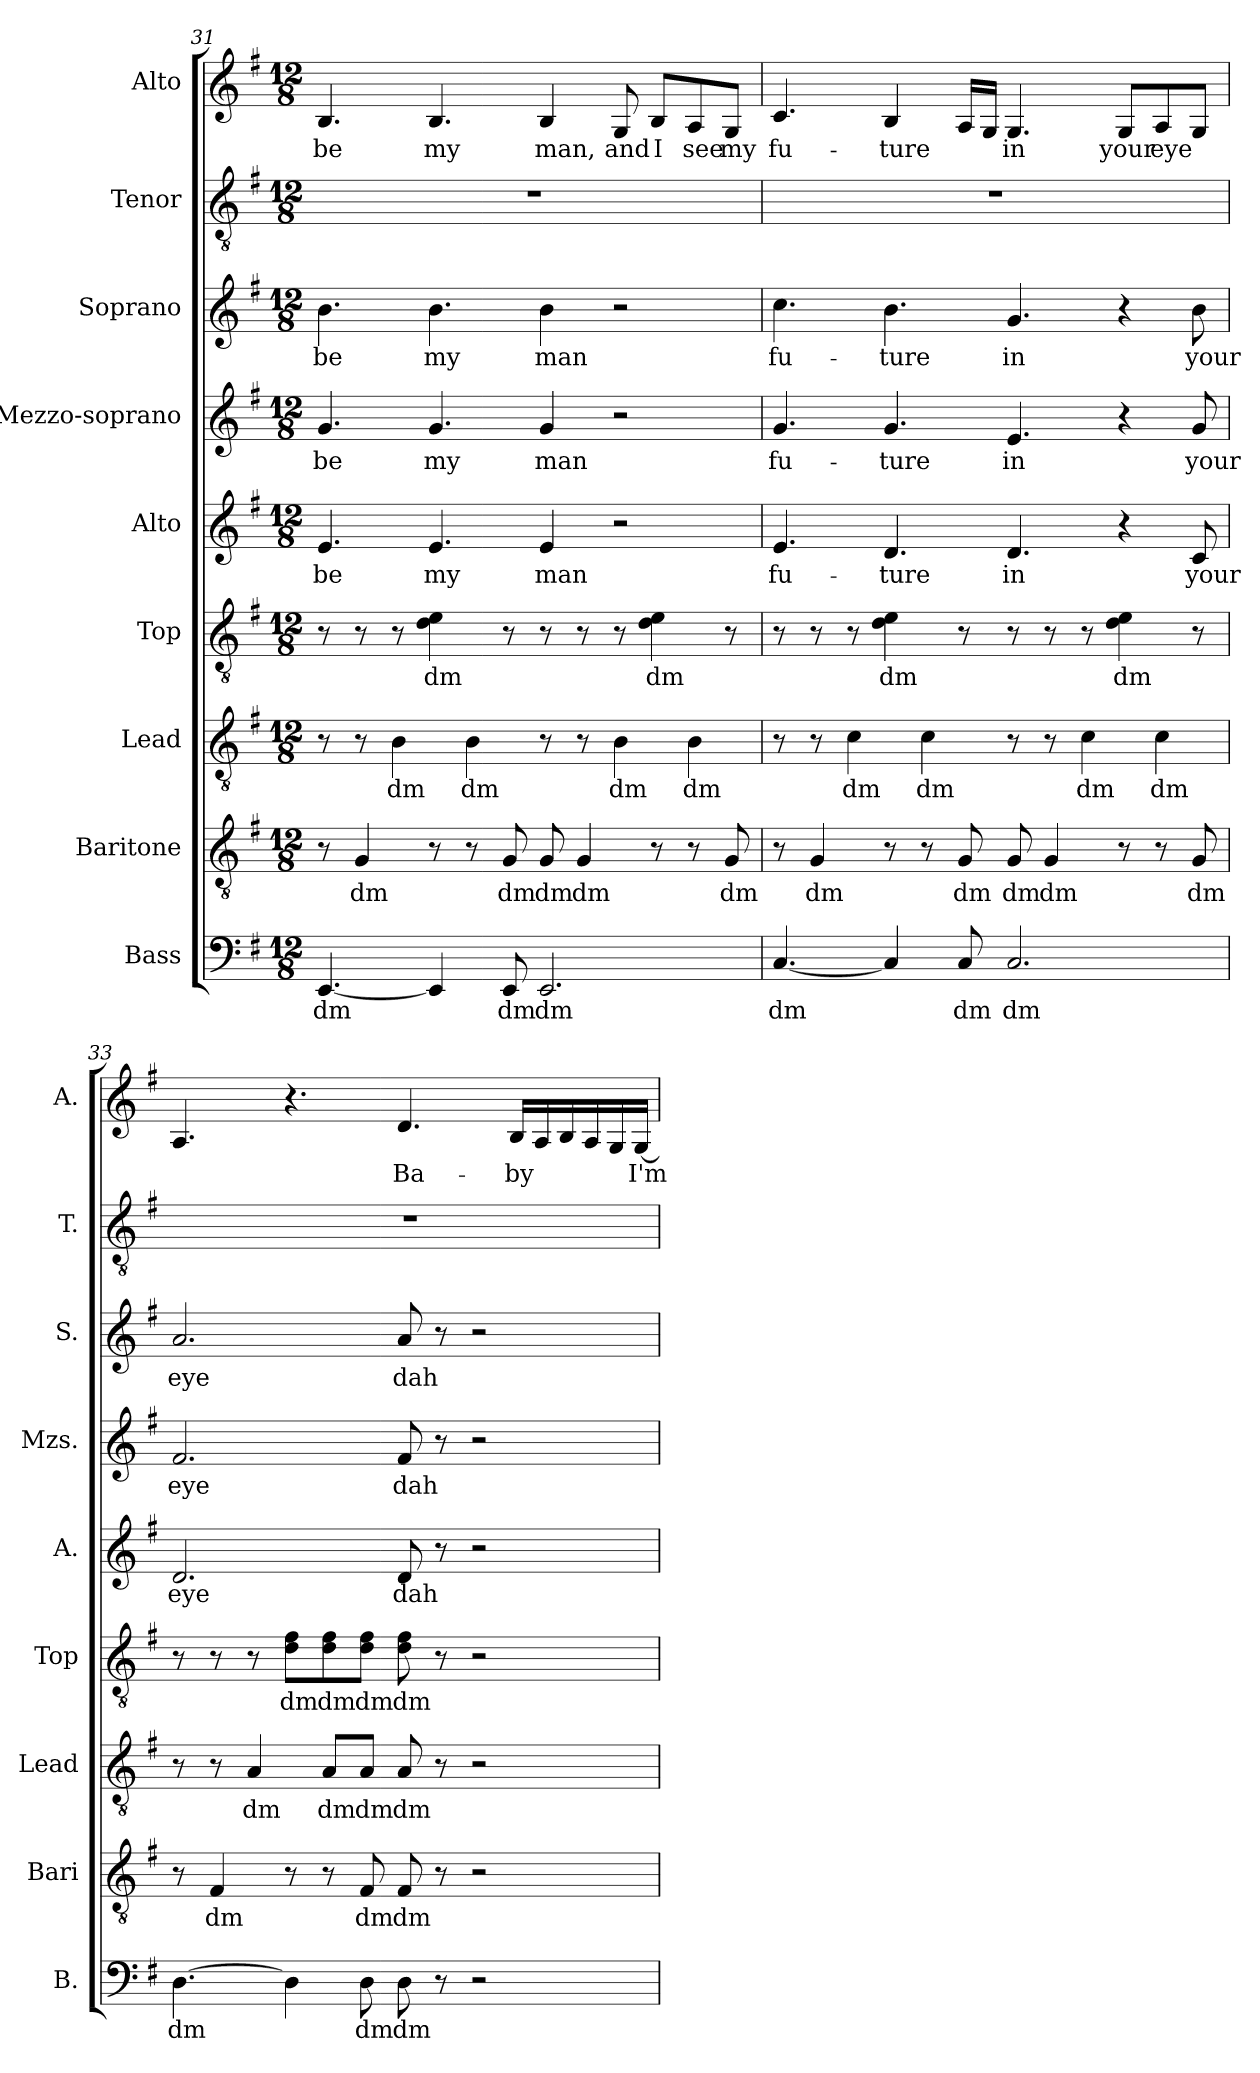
**kern	**text	**kern	**text	**kern	**text	**kern	**text	**kern	**text	**kern	**text	**kern	**text	**kern	**kern	**text
*part9	*part9	*part8	*part8	*part7	*part7	*part6	*part6	*part5	*part5	*part4	*part4	*part3	*part3	*part2	*part1	*part1
*staff9	*staff9	*staff8	*staff8	*staff7	*staff7	*staff6	*staff6	*staff5	*staff5	*staff4	*staff4	*staff3	*staff3	*staff2	*staff1	*staff1
*I"Bass	*	*I"Baritone	*	*I"Lead	*	*I"Top	*	*I"Alto	*	*I"Mezzo-soprano	*	*I"Soprano	*	*I"Tenor	*I"Alto	*
*I'B.	*	*I'Bari	*	*I'Lead	*	*I'Top	*	*I'A.	*	*I'Mzs.	*	*I'S.	*	*I'T.	*I'A.	*
*clefF4	*	*clefGv2	*	*clefGv2	*	*clefGv2	*	*clefG2	*	*clefG2	*	*clefG2	*	*clefGv2	*clefG2	*
*k[f#]	*	*k[f#]	*	*k[f#]	*	*k[f#]	*	*k[f#]	*	*k[f#]	*	*k[f#]	*	*k[f#]	*k[f#]	*
*M12/8	*	*M12/8	*	*M12/8	*	*M12/8	*	*M12/8	*	*M12/8	*	*M12/8	*	*M12/8	*M12/8	*
=31	=31	=31	=31	=31	=31	=31	=31	=31	=31	=31	=31	=31	=31	=31	=31	=31
!	!LO:LY:b	!	!	!	!	!	!	!	!LO:LY:b	!	!LO:LY:b	!	!LO:LY:b	!	!	!LO:LY:b
[4.EE/	dm	8r	.	8r	.	8r	.	4.e/	-be	4.g/	-be	4.b\	-be	1.r	4.B/	be
!	!	!	!LO:LY:b	!	!	!	!	!	!	!	!	!	!	!	!	!
.	.	4G/	dm	8r	.	8r	.	.	.	.	.	.	.	.	.	.
!	!	!	!	!	!LO:LY:b	!	!	!	!	!	!	!	!	!	!	!
.	.	.	.	4B\	dm	8r	.	.	.	.	.	.	.	.	.	.
!	!	!	!	!	!	!	!LO:LY:b	!	!LO:LY:b	!	!LO:LY:b	!	!LO:LY:b	!	!	!LO:LY:b
4EE/]	.	8r	.	.	.	4d\ 4e\	dm	4.e/	my	4.g/	my	4.b\	my	.	4.B/	my
!	!	!	!	!	!LO:LY:b	!	!	!	!	!	!	!	!	!	!	!
.	.	8r	.	4B\	dm	.	.	.	.	.	.	.	.	.	.	.
!	!LO:LY:b	!	!LO:LY:b	!	!	!	!	!	!	!	!	!	!	!	!	!
8EE/	dm	8G/	dm	.	.	8r	.	.	.	.	.	.	.	.	.	.
!	!LO:LY:b	!	!LO:LY:b	!	!	!	!	!	!LO:LY:b	!	!LO:LY:b	!	!LO:LY:b	!	!	!LO:LY:b
2.EE/	dm	8G/	dm	8r	.	8r	.	4e/	man	4g/	man	4b\	man	.	4B/	man,
!	!	!	!LO:LY:b	!	!	!	!	!	!	!	!	!	!	!	!	!
.	.	4G/	dm	8r	.	8r	.	.	.	.	.	.	.	.	.	.
!	!	!	!	!	!LO:LY:b	!	!	!	!	!	!	!	!	!	!	!LO:LY:b
.	.	.	.	4B\	dm	8r	.	2r	.	2r	.	2r	.	.	8G/	and
!	!	!	!	!	!	!	!LO:LY:b	!	!	!	!	!	!	!	!	!LO:LY:b
.	.	8r	.	.	.	4d\ 4e\	dm	.	.	.	.	.	.	.	8B/L	I
!	!	!	!	!	!LO:LY:b	!	!	!	!	!	!	!	!	!	!	!LO:LY:b
.	.	8r	.	4B\	dm	.	.	.	.	.	.	.	.	.	8A/	see
!	!	!	!LO:LY:b	!	!	!	!	!	!	!	!	!	!	!	!	!LO:LY:b
.	.	8G/	dm	.	.	8r	.	.	.	.	.	.	.	.	8G/J	my
=32	=32	=32	=32	=32	=32	=32	=32	=32	=32	=32	=32	=32	=32	=32	=32	=32
!	!LO:LY:b	!	!	!	!	!	!	!	!LO:LY:b	!	!LO:LY:b	!	!LO:LY:b	!	!	!LO:LY:b
[4.C/	dm	8r	.	8r	.	8r	.	4.e/	fu-	4.g/	fu-	4.cc\	fu-	1.r	4.c/	fu-
!	!	!	!LO:LY:b	!	!	!	!	!	!	!	!	!	!	!	!	!
.	.	4G/	dm	8r	.	8r	.	.	.	.	.	.	.	.	.	.
!	!	!	!	!	!LO:LY:b	!	!	!	!	!	!	!	!	!	!	!
.	.	.	.	4c\	dm	8r	.	.	.	.	.	.	.	.	.	.
!	!	!	!	!	!	!	!LO:LY:b	!	!LO:LY:b	!	!LO:LY:b	!	!LO:LY:b	!	!	!LO:LY:b
4C/]	.	8r	.	.	.	4d\ 4e\	dm	4.d/	-ture	4.g/	-ture	4.b\	-ture	.	4B/	-ture
!	!	!	!	!	!LO:LY:b	!	!	!	!	!	!	!	!	!	!	!
.	.	8r	.	4c\	dm	.	.	.	.	.	.	.	.	.	.	.
!	!LO:LY:b	!	!LO:LY:b	!	!	!	!	!	!	!	!	!	!	!	!	!
8C/	dm	8G/	dm	.	.	8r	.	.	.	.	.	.	.	.	16A/LL	.
.	.	.	.	.	.	.	.	.	.	.	.	.	.	.	16G/JJ	.
!	!LO:LY:b	!	!LO:LY:b	!	!	!	!	!	!LO:LY:b	!	!LO:LY:b	!	!LO:LY:b	!	!	!LO:LY:b
2.C/	dm	8G/	dm	8r	.	8r	.	4.d/	in	4.e/	in	4.g/	in	.	4.G/	in
!	!	!	!LO:LY:b	!	!	!	!	!	!	!	!	!	!	!	!	!
.	.	4G/	dm	8r	.	8r	.	.	.	.	.	.	.	.	.	.
!	!	!	!	!	!LO:LY:b	!	!	!	!	!	!	!	!	!	!	!
.	.	.	.	4c\	dm	8r	.	.	.	.	.	.	.	.	.	.
!	!	!	!	!	!	!	!LO:LY:b	!	!	!	!	!	!	!	!	!LO:LY:b
.	.	8r	.	.	.	4d\ 4e\	dm	4r	.	4r	.	4r	.	.	8G/L	your
!	!	!	!	!	!LO:LY:b	!	!	!	!	!	!	!	!	!	!	!LO:LY:b
.	.	8r	.	4c\	dm	.	.	.	.	.	.	.	.	.	8A/	eye
!	!	!	!LO:LY:b	!	!	!	!	!	!LO:LY:b	!	!LO:LY:b	!	!LO:LY:b	!	!	!
.	.	8G/	dm	.	.	8r	.	8c/	your	8g/	your	8b\	your	.	8G/J	.
!!LO:PB:g=z
=33	=33	=33	=33	=33	=33	=33	=33	=33	=33	=33	=33	=33	=33	=33	=33	=33
!	!LO:LY:b	!	!	!	!	!	!	!	!LO:LY:b	!	!LO:LY:b	!	!LO:LY:b	!	!	!
[4.D\	dm	8r	.	8r	.	8r	.	2.d/	eye	2.f#/	eye	2.a/	eye	1.r	4.A/	.
!	!	!	!LO:LY:b	!	!	!	!	!	!	!	!	!	!	!	!	!
.	.	4F#/	dm	8r	.	8r	.	.	.	.	.	.	.	.	.	.
!	!	!	!	!	!LO:LY:b	!	!	!	!	!	!	!	!	!	!	!
.	.	.	.	4A/	dm	8r	.	.	.	.	.	.	.	.	.	.
!	!	!	!	!	!	!	!LO:LY:b	!	!	!	!	!	!	!	!	!
4D\]	.	8r	.	.	.	8d\ 8f#\L	dm	.	.	.	.	.	.	.	4.r	.
!	!	!	!	!	!LO:LY:b	!	!LO:LY:b	!	!	!	!	!	!	!	!	!
.	.	8r	.	8A/L	dm	8d\ 8f#\	dm	.	.	.	.	.	.	.	.	.
!	!LO:LY:b	!	!LO:LY:b	!	!LO:LY:b	!	!LO:LY:b	!	!	!	!	!	!	!	!	!
8D\	dm	8F#/	dm	8A/J	dm	8d\ 8f#\J	dm	.	.	.	.	.	.	.	.	.
!	!LO:LY:b	!	!LO:LY:b	!	!LO:LY:b	!	!LO:LY:b	!	!LO:LY:b	!	!LO:LY:b	!	!LO:LY:b	!	!	!LO:LY:b
8D\	dm	8F#/	dm	8A/	dm	8d\ 8f#\	dm	8d/	dah	8f#/	dah	8a/	dah	.	4.d/	Ba-
8r	.	8r	.	8r	.	8r	.	8r	.	8r	.	8r	.	.	.	.
2r	.	2r	.	2r	.	2r	.	2r	.	2r	.	2r	.	.	.	.
!	!	!	!	!	!	!	!	!	!	!	!	!	!	!	!	!LO:LY:b
.	.	.	.	.	.	.	.	.	.	.	.	.	.	.	16B/LL	-by
.	.	.	.	.	.	.	.	.	.	.	.	.	.	.	16A/	.
.	.	.	.	.	.	.	.	.	.	.	.	.	.	.	16B/	.
.	.	.	.	.	.	.	.	.	.	.	.	.	.	.	16A/	.
.	.	.	.	.	.	.	.	.	.	.	.	.	.	.	16G/	.
!	!	!	!	!	!	!	!	!	!	!	!	!	!	!	!	!LO:LY:b
.	.	.	.	.	.	.	.	.	.	.	.	.	.	.	[16G/JJ	I'm
=	=	=	=	=	=	=	=	=	=	=	=	=	=	=	=	=
*-	*-	*-	*-	*-	*-	*-	*-	*-	*-	*-	*-	*-	*-	*-	*-	*-
